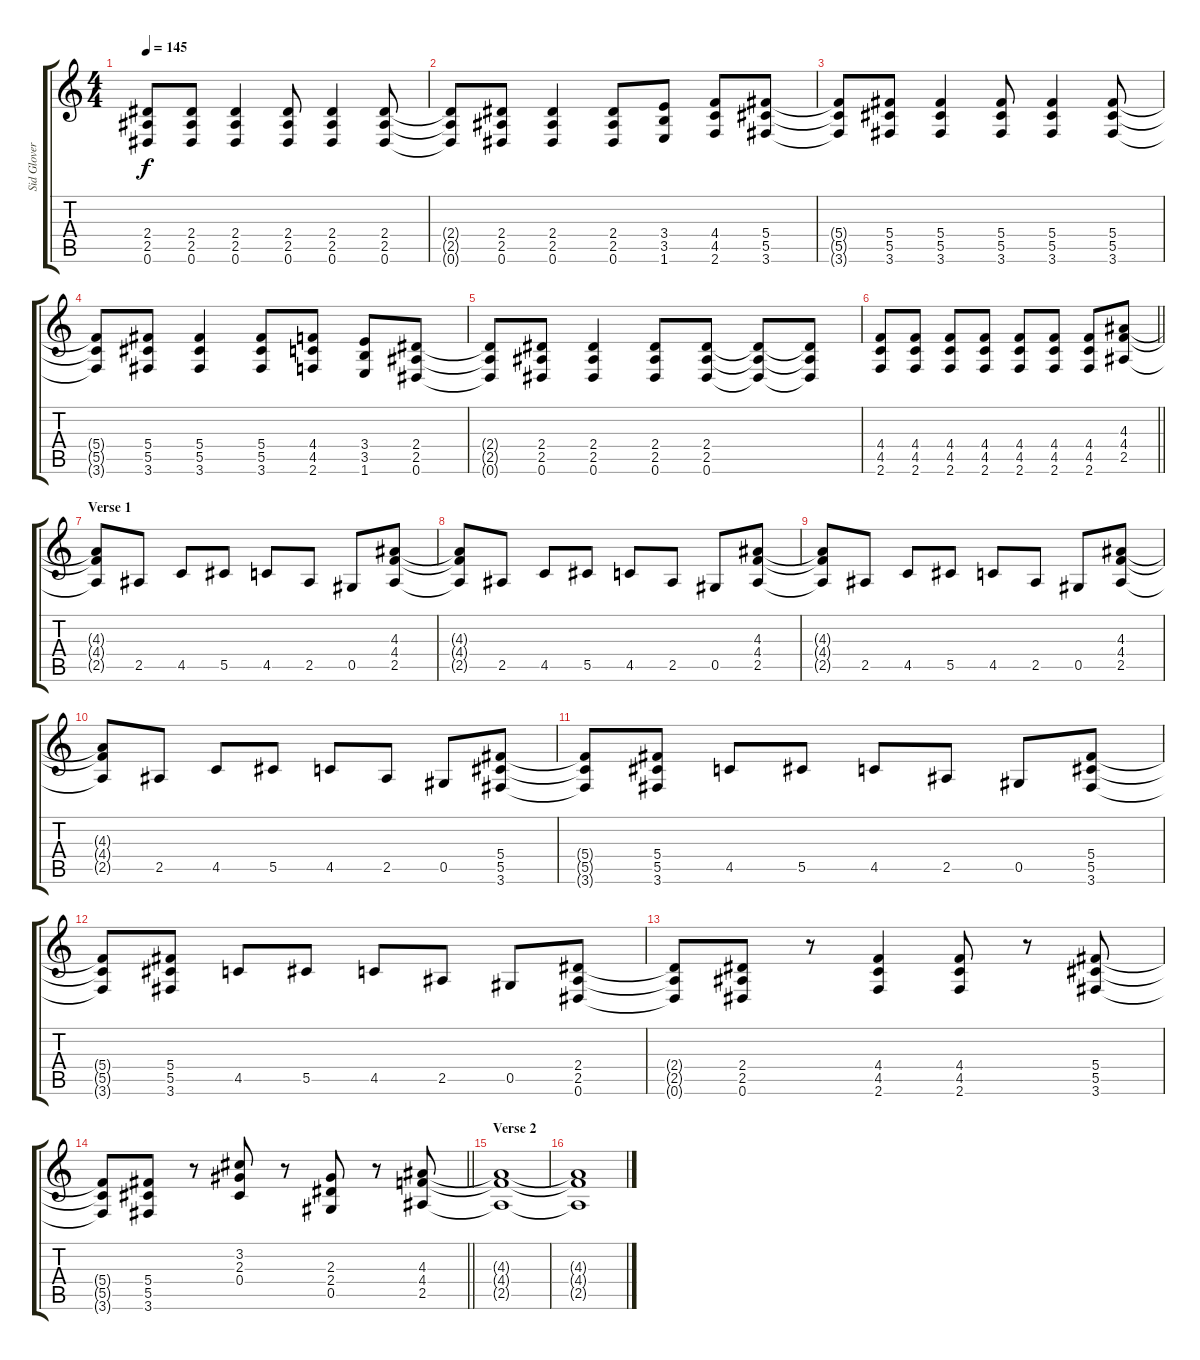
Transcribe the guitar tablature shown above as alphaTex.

\track ("Sid Glover" "Sid Glover") {instrument distortionguitar}
\staff {score tabs}
\tuning (Eb4 Bb3 Gb3 Db3 Ab2 Eb2) {hide}
\ts (4 4)
\tempo 145
\clef g2
\ks c
(2.4{t} 2.5{t} 0.6{t}).8{dy f} (2.4 2.5 0.6).8 (2.4 2.5 0.6).4 (2.4 2.5 0.6).8 (2.4 2.5 0.6).4 (2.4 2.5 0.6).8 |
(2.4{t} 2.5{t} 0.6{t}).8 (2.4 2.5 0.6).8 (2.4 2.5 0.6).4 (2.4 2.5 0.6).8 (3.4 3.5 1.6).8 (4.4 4.5 2.6).8 (5.4 5.5 3.6).8 |
(5.4{t} 5.5{t} 3.6{t}).8 (5.4 5.5 3.6).8 (5.4 5.5 3.6).4 (5.4 5.5 3.6).8 (5.4 5.5 3.6).4 (5.4 5.5 3.6).8 |
(5.4{t} 5.5{t} 3.6{t}).8 (5.4 5.5 3.6).8 (5.4 5.5 3.6).4 (5.4 5.5 3.6).8 (4.4 4.5 2.6).8 (3.4 3.5 1.6).8 (2.4 2.5 0.6).8 |
(2.4{t} 2.5{t} 0.6{t}).8 (2.4 2.5 0.6).8 (2.4 2.5 0.6).4 (2.4 2.5 0.6).8 (2.4 2.5 0.6).8 (2.4{t} 2.5{t} 0.6{t}).8 (2.4{t} 2.5{t} 0.6{t}).8 |
\barLineRight lightlight
(4.4 4.5 2.6).8 (4.4 4.5 2.6).8 (4.4 4.5 2.6).8 (4.4 4.5 2.6).8 (4.4 4.5 2.6).8 (4.4 4.5 2.6).8 (4.4 4.5 2.6).8 (4.3 4.4 2.5).8 |
\section ("" "Verse 1")
(4.3{t} 4.4{t} 2.5{t}).8 2.5.8 4.5.8 5.5.8 4.5.8 2.5.8 0.5.8 (4.3 4.4 2.5).8 |
(4.3{t} 4.4{t} 2.5{t}).8 2.5.8 4.5.8 5.5.8 4.5.8 2.5.8 0.5.8 (4.3 4.4 2.5).8 |
(4.3{t} 4.4{t} 2.5{t}).8 2.5.8 4.5.8 5.5.8 4.5.8 2.5.8 0.5.8 (4.3 4.4 2.5).8 |
(4.3{t} 4.4{t} 2.5{t}).8 2.5.8 4.5.8 5.5.8 4.5.8 2.5.8 0.5.8 (5.4 5.5 3.6).8 |
(5.4{t} 5.5{t} 3.6{t}).8 (5.4 5.5 3.6).8 4.5.8 5.5.8 4.5.8 2.5.8 0.5.8 (5.4 5.5 3.6).8 |
(5.4{t} 5.5{t} 3.6{t}).8 (5.4 5.5 3.6).8 4.5.8 5.5.8 4.5.8 2.5.8 0.5.8 (2.4 2.5 0.6).8 |
(2.4{t} 2.5{t} 0.6{t}).8 (2.4 2.5 0.6).8 r.8 (4.4 4.5 2.6).4 (4.4 4.5 2.6).8 r.8 (5.4 5.5 3.6).8 |
\barLineRight lightlight
(5.4{t} 5.5{t} 3.6{t}).8 (5.4 5.5 3.6).8 r.8 (3.2 2.3 0.4).8 r.8 (2.3 2.4 0.5).8 r.8 (4.3 4.4 2.5).8 |
\section ("" "Verse 2")
(4.3{t} 4.4{t} 2.5{t}).1 |
(4.3{t} 4.4{t} 2.5{t}).1
